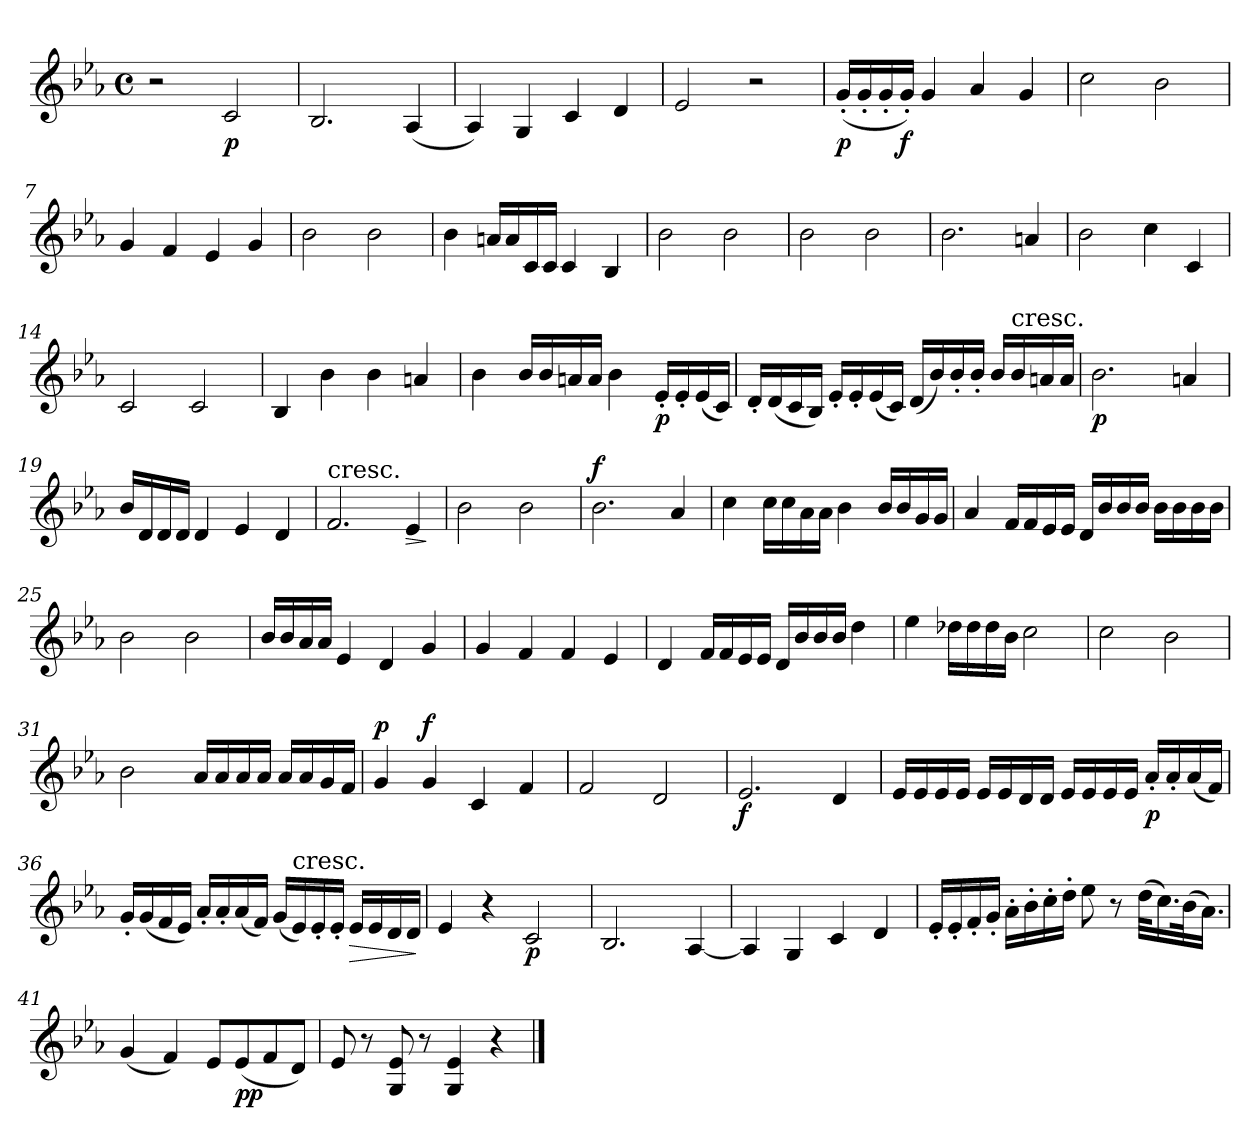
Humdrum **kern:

**kern	**dynam
*part1	*part1
*staff1	*staff1
*clefG2	*
*k[b-e-a-]	*
*E-:	*
*M4/4	*
*met(c)	*
=1	=1
2r	.
2c	p
=2	=2
2.B-	.
(<4A-	.
=3	=3
4A-)	.
4G	.
4c	.
4d	.
=4	=4
2e-	.
2r	.
=5	=5
(16g'LL	p
16g'	.
16g'	.
16g'JJ)	f
4g	.
4a-	.
4g	.
=6	=6
2cc	.
2b-	.
=7	=7
4g	.
4f	.
4e-	.
4g	.
=8	=8
2b-	.
2b-	.
=9	=9
4b-	.
16anLL	.
16a	.
16c	.
16cJJ	.
4c	.
4B-	.
=10	=10
2b-	.
2b-	.
=11	=11
2b-	.
2b-	.
=12	=12
2.b-	.
4an	.
=13	=13
2b-	.
4cc	.
4c	.
=14	=14
2c	.
2c	.
=15	=15
4B-	.
4b-	.
4b-	.
4an	.
=16	=16
4b-	.
16b-LL	.
16b-	.
16an	.
16aJJ	.
4b-	.
16e-'LL	p
16e-'	.
(<16e-	.
16cJJ)	.
=17	=17
16d'LL	.
(16d	.
16c	.
16B-JJ)	.
16e-'LL	.
16e-'	.
(16e-	.
16cJJ)	.
(16dLL	.
16b-)	.
16b-'	.
16b-'JJ	.
16b-LL	.
!LO:TX:t=cresc.	!
16b-	.
16an	.
16aJJ	.
=18	=18
2.b-	p
4an	.
=19	=19
16b-LL	.
16d	.
16d	.
16dJJ	.
4d	.
4e-	.
4d	.
=20	=20
!LO:TX:t=cresc.	!
2.f	.
!	!LO:HP:b
4e-	>
.	]
=21	=21
2b-	.
2b-	.
=22	=22
!	!LO:DY:a
2.b-	f
4a-	.
=23	=23
4cc	.
16ccLL	.
16cc	.
16a-	.
16a-JJ	.
4b-	.
16b-LL	.
16b-	.
16g	.
16gJJ	.
=24	=24
4a-	.
16fLL	.
16f	.
16e-	.
16e-JJ	.
16dLL	.
16b-	.
16b-	.
16b-JJ	.
16b-LL	.
16b-	.
16b-	.
16b-JJ	.
=25	=25
2b-	.
2b-	.
=26	=26
16b-LL	.
16b-	.
16a-	.
16a-JJ	.
4e-	.
4d	.
4g	.
=27	=27
4g	.
4f	.
4f	.
4e-	.
=28	=28
4d	.
16fLL	.
16f	.
16e-	.
16e-JJ	.
16dLL	.
16b-	.
16b-	.
16b-JJ	.
4dd	.
=29	=29
4ee-	.
16dd-XLL	.
16dd-	.
16dd-	.
16b-JJ	.
2cc	.
=30	=30
2cc	.
2b-	.
=31	=31
2b-	.
16a-LL	.
16a-	.
16a-	.
16a-JJ	.
16a-LL	.
16a-	.
16g	.
16fJJ	.
=32	=32
!	!LO:DY:a
4g	p
!	!LO:DY:a
4g	f
4c	.
4f	.
=33	=33
2f	.
2d	.
=34	=34
2.e-	f
4d	.
=35	=35
16e-LL	.
16e-	.
16e-	.
16e-JJ	.
16e-LL	.
16e-	.
16d	.
16dJJ	.
16e-LL	.
16e-	.
16e-	.
16e-JJ	.
16a-'LL	p
16a-'	.
(16a-	.
16fJJ)	.
=36	=36
16g'LL	.
(<16g	.
16f	.
16e-JJ)	.
16a-'LL	.
16a-'	.
(<16a-	.
16fJJ)	.
(16gLL	.
!LO:TX:t=cresc.	!
16e-)	.
16e-'	.
16e-'JJ	.
!	!LO:HP:b
16e-LL	>
16e-	.
16d	.
16dJJ	.
.	]
=37	=37
4e-	.
4r	.
2c	p
=38	=38
2.B-	.
[4A-	.
=39	=39
4A-]	.
4G	.
4c	.
4d	.
=40	=40
16e-'LL	.
16e-'	.
16f'	.
16g'JJ	.
16a-'LL	.
16b-'	.
16cc'	.
16dd'JJ	.
8ee-	.
8r	.
(32ddKLL	.
16.cc)	.
(>32b-K	.
16.a-JJ)	.
=41	=41
(<4g	.
4f)	.
8e-L	.
(<8e-	pp
8f	.
8dJ)	.
=42	=42
8e-	.
8r	.
8G 8e-	.
8r	.
4G 4e-	.
4r	.
==	==
*-	*-
